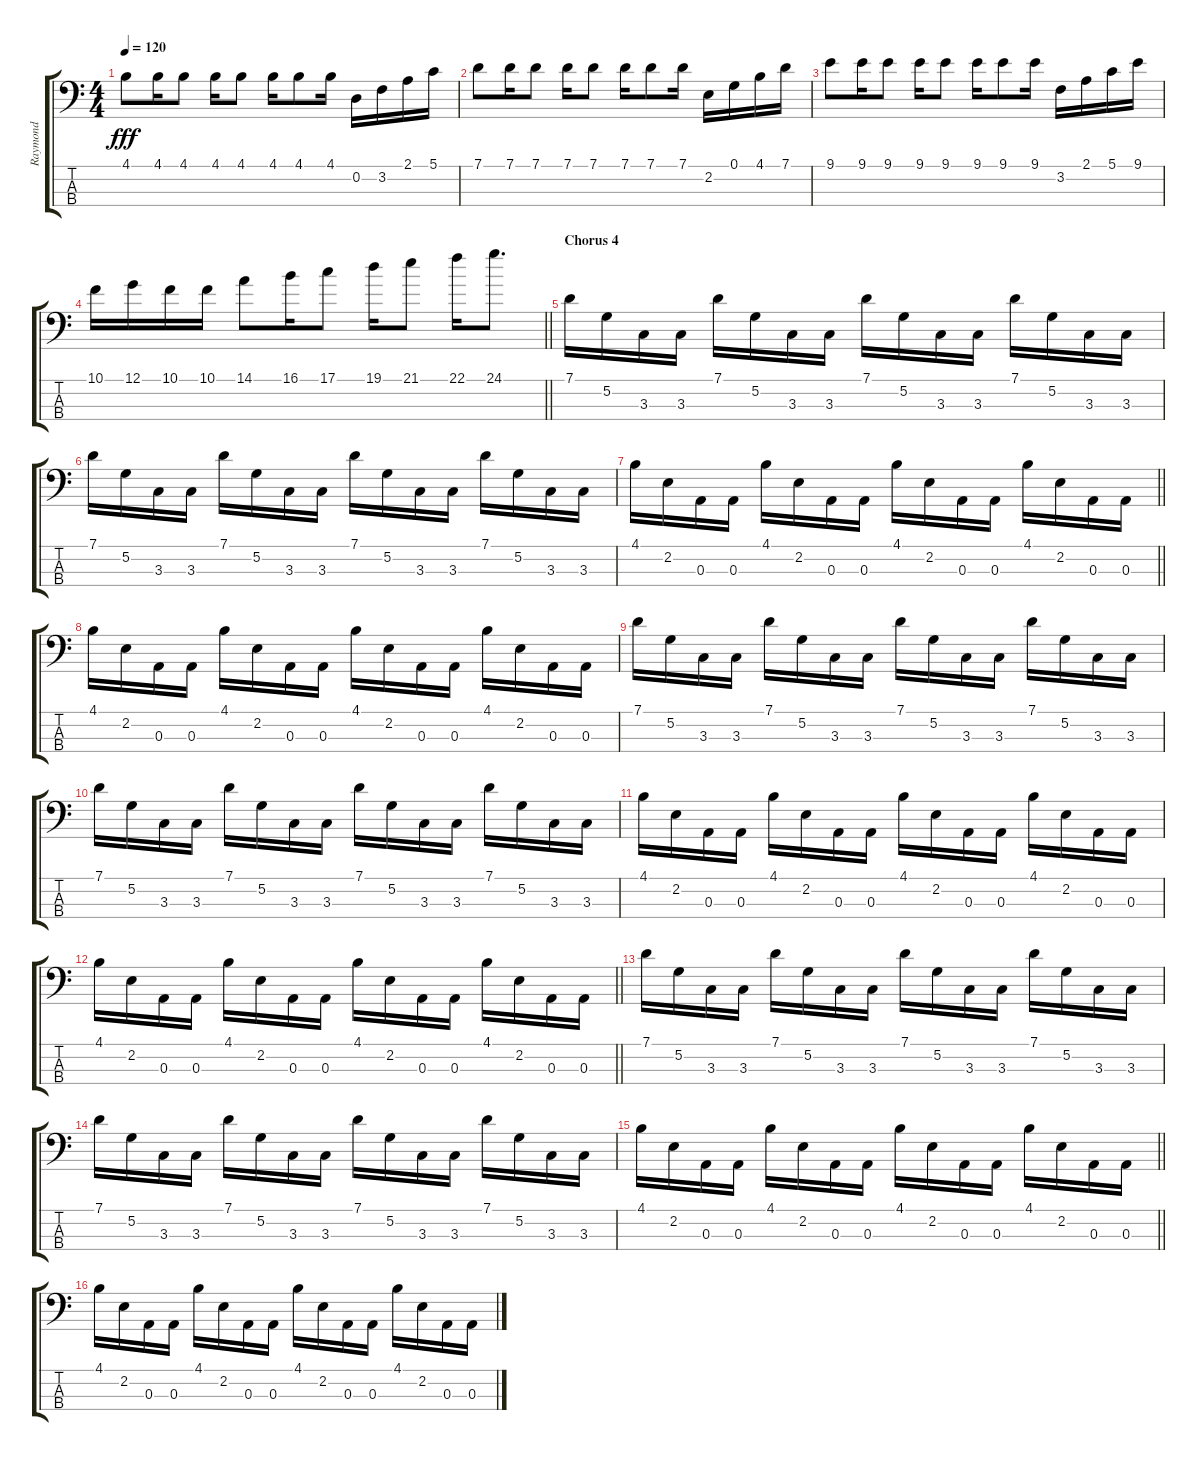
\track ("Raymond" "Raymond") {instrument electricbasspick}
\staff {score tabs}
\tuning (G2 D2 A1 E1) {hide}
\ts (4 4)
\tempo 120
\clef f4
\ks c
4.1.8{dy fff} 4.1.16 4.1.8 4.1.16 4.1.8 4.1.16 4.1.8 4.1.16 0.2.16 3.2.16 2.1.16 5.1.16 |
7.1.8 7.1.16 7.1.8 7.1.16 7.1.8 7.1.16 7.1.8 7.1.16 2.2.16 0.1.16 4.1.16 7.1.16 |
9.1.8 9.1.16 9.1.8 9.1.16 9.1.8 9.1.16 9.1.8 9.1.16 3.2.16 2.1.16 5.1.16 9.1.16 |
\barLineRight lightlight
10.1.16 12.1.16 10.1.16 10.1.16 14.1.8 16.1.16 17.1.8 19.1.16 21.1.8 22.1.16 24.1.8{d} |
\section ("" "Chorus 4")
7.1.16 5.2.16 3.3.16 3.3.16 7.1.16 5.2.16 3.3.16 3.3.16 7.1.16 5.2.16 3.3.16 3.3.16 7.1.16 5.2.16 3.3.16 3.3.16 |
7.1.16 5.2.16 3.3.16 3.3.16 7.1.16 5.2.16 3.3.16 3.3.16 7.1.16 5.2.16 3.3.16 3.3.16 7.1.16 5.2.16 3.3.16 3.3.16 |
\barLineRight lightlight
4.1.16 2.2.16 0.3.16 0.3.16 4.1.16 2.2.16 0.3.16 0.3.16 4.1.16 2.2.16 0.3.16 0.3.16 4.1.16 2.2.16 0.3.16 0.3.16 |
4.1.16 2.2.16 0.3.16 0.3.16 4.1.16 2.2.16 0.3.16 0.3.16 4.1.16 2.2.16 0.3.16 0.3.16 4.1.16 2.2.16 0.3.16 0.3.16 |
7.1.16 5.2.16 3.3.16 3.3.16 7.1.16 5.2.16 3.3.16 3.3.16 7.1.16 5.2.16 3.3.16 3.3.16 7.1.16 5.2.16 3.3.16 3.3.16 |
7.1.16 5.2.16 3.3.16 3.3.16 7.1.16 5.2.16 3.3.16 3.3.16 7.1.16 5.2.16 3.3.16 3.3.16 7.1.16 5.2.16 3.3.16 3.3.16 |
4.1.16 2.2.16 0.3.16 0.3.16 4.1.16 2.2.16 0.3.16 0.3.16 4.1.16 2.2.16 0.3.16 0.3.16 4.1.16 2.2.16 0.3.16 0.3.16 |
\barLineRight lightlight
4.1.16 2.2.16 0.3.16 0.3.16 4.1.16 2.2.16 0.3.16 0.3.16 4.1.16 2.2.16 0.3.16 0.3.16 4.1.16 2.2.16 0.3.16 0.3.16 |
7.1.16 5.2.16 3.3.16 3.3.16 7.1.16 5.2.16 3.3.16 3.3.16 7.1.16 5.2.16 3.3.16 3.3.16 7.1.16 5.2.16 3.3.16 3.3.16 |
7.1.16 5.2.16 3.3.16 3.3.16 7.1.16 5.2.16 3.3.16 3.3.16 7.1.16 5.2.16 3.3.16 3.3.16 7.1.16 5.2.16 3.3.16 3.3.16 |
\barLineRight lightlight
4.1.16 2.2.16 0.3.16 0.3.16 4.1.16 2.2.16 0.3.16 0.3.16 4.1.16 2.2.16 0.3.16 0.3.16 4.1.16 2.2.16 0.3.16 0.3.16 |
4.1.16 2.2.16 0.3.16 0.3.16 4.1.16 2.2.16 0.3.16 0.3.16 4.1.16 2.2.16 0.3.16 0.3.16 4.1.16 2.2.16 0.3.16 0.3.16
